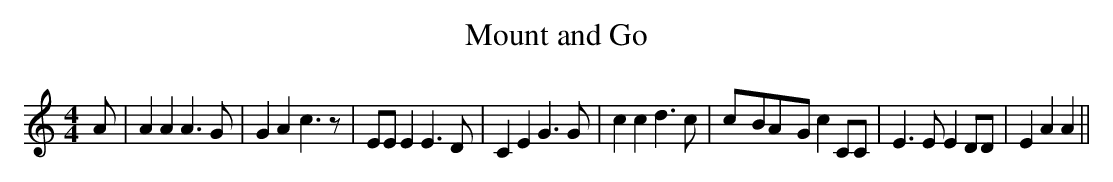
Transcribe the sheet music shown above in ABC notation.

X:1
T:Mount and Go
M:4/4
L:1/4
K:C
 A/2| A A A3/2 G/2| G A c3/2 z/2| E/2E/2 E E3/2 D/2| C E G3/2 G/2|\
 c c d3/2 c/2|c/2-B/2A/2-G/2 c C/2C/2| E3/2 E/2 E D/2D/2| E A A||
